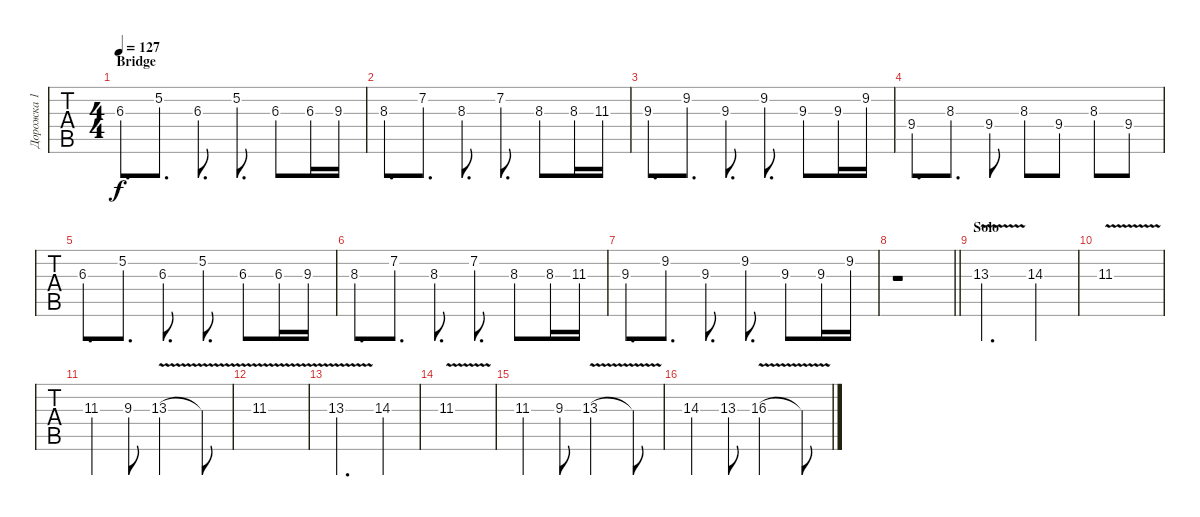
\track ("Дорожка 1" "Дорожка 1") {instrument electricguitarclean}
\staff {tabs}
\tuning (E4 B3 G3 D3 A2 E2) {hide}
\ts (4 4)
\section ("" "Bridge")
\tempo 127
\clef g2
\ks c#minor
6.3.8{d dy f} 5.2.8{d} 6.3.8{d} 5.2.8{d} 6.3.8 6.3.16 9.3.16 |
8.3.8{d} 7.2.8{d} 8.3.8{d} 7.2.8{d} 8.3.8 8.3.16 11.3.16 |
9.3.8{d} 9.2.8{d} 9.3.8{d} 9.2.8{d} 9.3.8 9.3.16 9.2.16 |
9.4.8{d} 8.3.8{d} 9.4.8 8.3.8 9.4.8 8.3.8 9.4.8 |
6.3.8{d} 5.2.8{d} 6.3.8{d} 5.2.8{d} 6.3.8 6.3.16 9.3.16 |
8.3.8{d} 7.2.8{d} 8.3.8{d} 7.2.8{d} 8.3.8 8.3.16 11.3.16 |
9.3.8{d} 9.2.8{d} 9.3.8{d} 9.2.8{d} 9.3.8 9.3.16 9.2.16 |
\barLineRight lightlight
r.1 |
\section ("" "Solo")
13.3{v}.2{d} 14.3.4 |
11.3{v}.1 |
11.3.4 9.3.8 13.3{v}.2 13.3{t}.8 |
11.3{v}.1 |
13.3{v}.2{d} 14.3.4 |
11.3{v}.1 |
11.3.4 9.3.8 13.3{v}.2 13.3{t}.8 |
14.3.4 13.3.8 16.3{v}.2 16.3{t}.8
